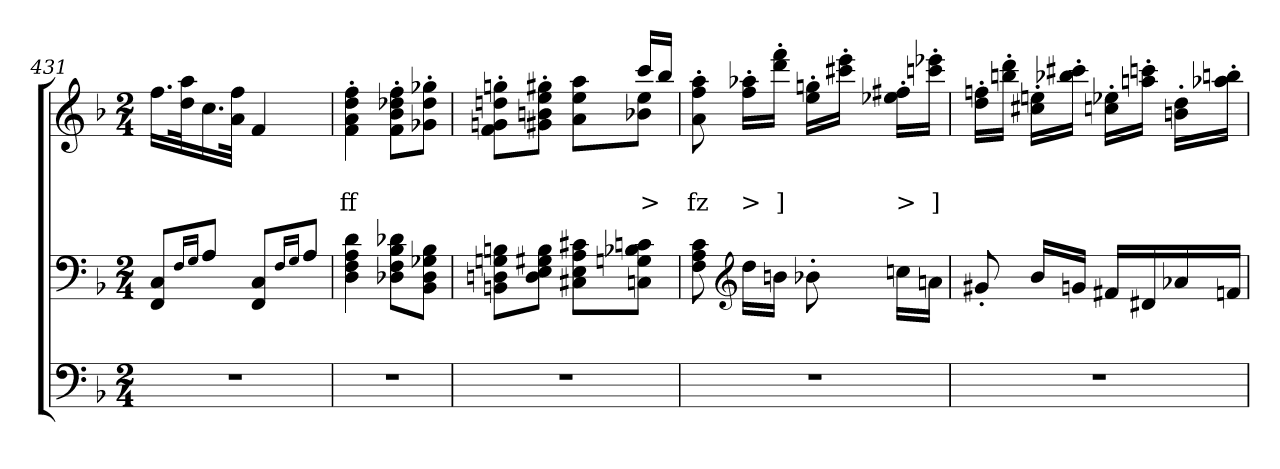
**kern	**kern	**kern	**text	**text
*part3	*part2	*part1	*part1	*part1
*staff3	*staff2	*staff1	*staff1	*staff1
*clefF4	*clefF4	*clefG2	*	*
*k[b-]	*k[b-]	*k[b-]	*	*
*M2/4	*M2/4	*M2/4	*	*
=431	=431	=431	=431	=431
2r	8C 8FFL	16.ffLL	.	.
.	.	32aa 32dd	.	.
.	16qqF/L	.	.	.
.	16qqG/J	.	.	.
.	8AJ	16.cc	.	.
.	.	32ff 32aJJk	.	.
.	8C 8FFL	4f	.	.
.	16qqF/L	.	.	.
.	16qqG/J	.	.	.
.	8AJ	.	.	.
=432	=432	=432	=432	=432
2r	4d 4A 4F 4D	4ff'> 4dd'> 4a'> 4f'>	.	ff
.	8d-X 8B- 8F 8D-XL	8ff'> 8dd-X'> 8b-'> 8f'>L	.	.
.	8B- 8G-X 8D- 8BB-J	8gg-X'> 8dd-'> 8g-X'>J	.	.
=433	=433	=433	=433	=433
*	*	*^	*	*
2r	8Bn 8Gn 8Dn 8BBnL	4.ryy	8ggn'> 8ddn'> 8gn'> 8f'>L	.	.
.	8B 8G#X 8E 8DJ	.	8gg#X'> 8ee'> 8bn'> 8g#X'>J	.	.
.	8c#X 8A 8E 8C#XL	.	8aa 8ee 8aL	.	.
.	8cn 8B-X 8Gn 8CnJ	16cccLL	8ee 8b-XJ	.	>
.	.	16bb-JJ	.	.	.
*	*	*v	*v	*	*
=434	=434	=434	=434	=434
2r	8c 8A 8F	8aa'> 8ff'> 8a'>	.	fz
*	*clefG2	*	*	*
.	16ddLL	16aa-X'> 16ff'>LL	.	>
.	16bnJJ	16fff'> 16ddd'>JJ	.	]
.	8b-X'>	16ggn'> 16ee'>LL	.	.
.	.	16eee'> 16ccc#X'>JJ	.	.
.	16ccnLL	16ff#X'> 16ee-X'>LL	.	>
.	16anJJ	16eee-'> 16cccn'>JJ	.	]
=435	=435	=435	=435	=435
2r	8g#X'>	16ffn'> 16dd'>LL	.	.
.	.	16ddd'> 16bbn'>JJ	.	.
.	16b-LL	16een'> 16cc#X'>LL	.	.
.	16gnJJ	16ccc#'> 16bb-X'>JJ	.	.
.	16f#XLL	16ee-X'> 16ccn'>LL	.	.
.	16d#X	16cccn'> 16aan'>JJ	.	.
.	16a-X	16dd'> 16bn'>LL	.	.
.	16fnJJ	16bbn'> 16aa-X'>JJ	.	.
=	=	=	=	=
*-	*-	*-	*-	*-
